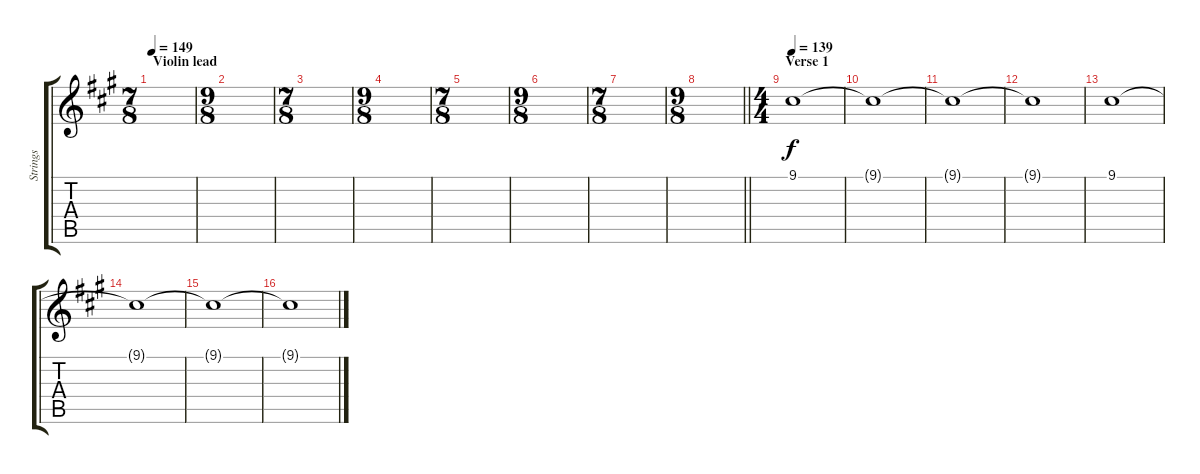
\track ("Strings" "Strings") {instrument stringensemble1}
\staff {score tabs}
\tuning (E4 B3 G3 D3 A2 D2) {hide}
\ts (7 8)
\section ("" "Violin lead")
\tempo 149
\clef g2
\ks a
|
\ts (9 8)
|
\ts (7 8)
|
\ts (9 8)
|
\ts (7 8)
|
\ts (9 8)
|
\ts (7 8)
|
\ts (9 8)
\barLineRight lightlight
|
\ts (4 4)
\section ("" "Verse 1")
\tempo 139
9.1.1 |
9.1{t}.1 |
9.1{t}.1 |
9.1{t}.1 |
9.1.1 |
9.1{t}.1 |
9.1{t}.1 |
9.1{t}.1
